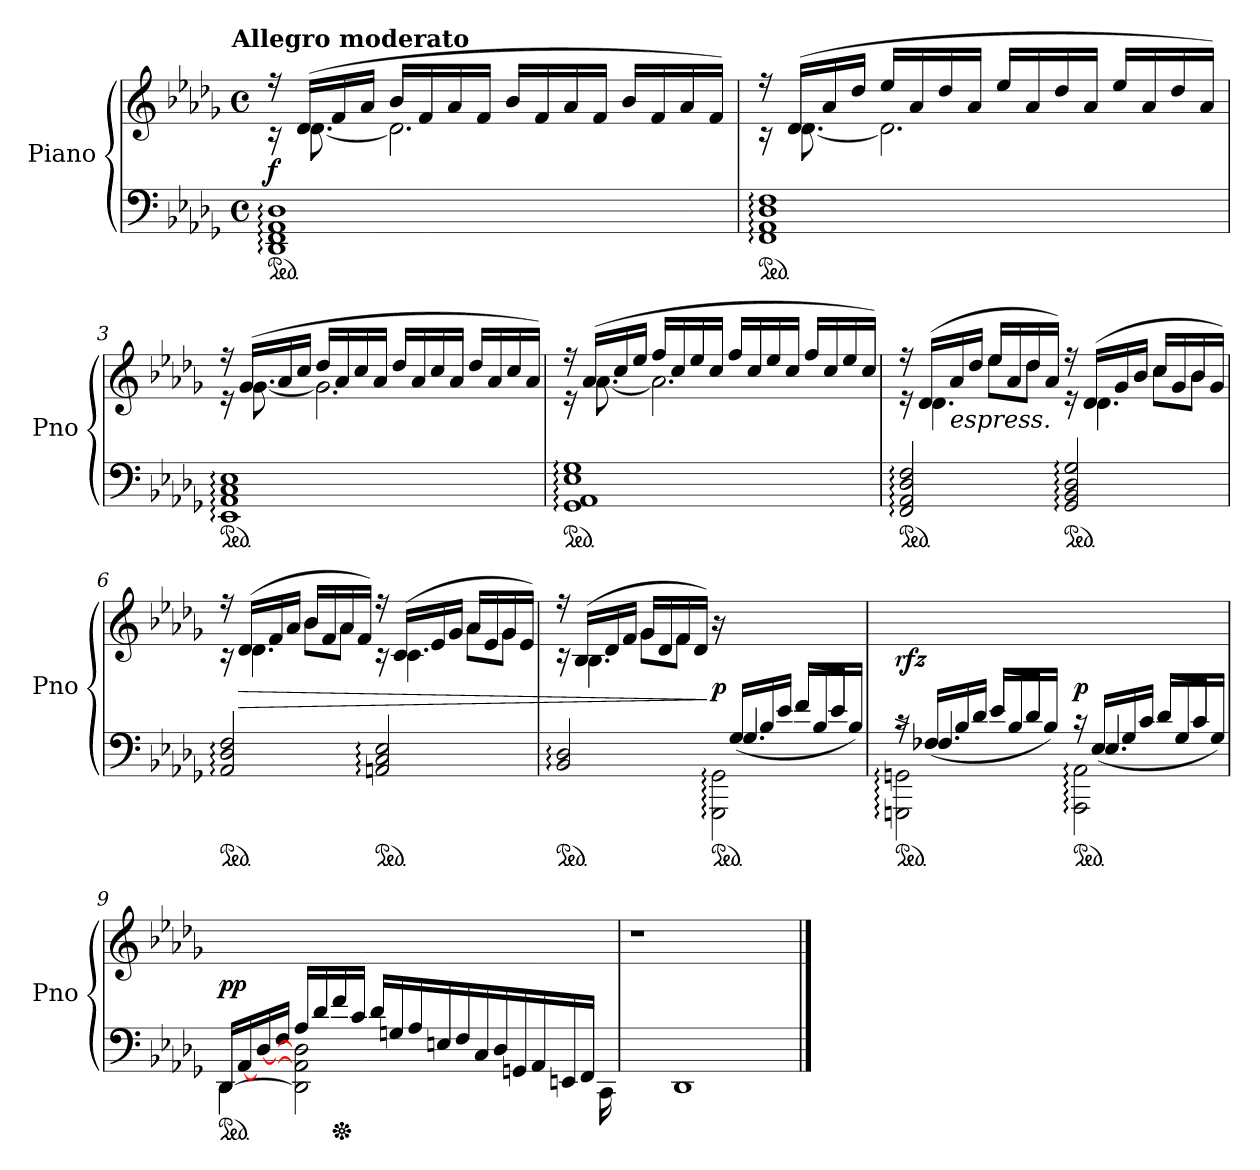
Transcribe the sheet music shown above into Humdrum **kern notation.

**kern	**kern	**dynam
*part1	*part1	*part1
*staff2	*staff1	*staff1/2
*I"Piano	*	*
*I'Pno	*	*
*clefF4	*clefG2	*
*k[b-e-a-d-g-]	*k[b-e-a-d-g-]	*
*D-:	*D-:	*
!!LO:TX:omd:t=Allegro moderato
*M4/4	*M4/4	*
*met(c)	*met(c)	*
*MM116	*MM116	*
=1	=1	=1
*	*^	*
*ped	*	*	*
1DD-: 1FF: 1AA-: 1D-:	16r	16r	f
.	(16d-LL	[8.d-	.
.	16f	.	.
.	16a-JJ	.	.
.	16b-LL	2.d-]	.
.	16f	.	.
.	16a-	.	.
.	16fJJ	.	.
.	16b-LL	.	.
.	16f	.	.
.	16a-	.	.
.	16fJJ	.	.
.	16b-LL	.	.
.	16f	.	.
.	16a-	.	.
.	16fJJ)	.	.
=2	=2	=2	=2
*ped	*	*	*
1FF: 1AA-: 1D-: 1F:	16r	16r	.
.	(16d-LL	[8.d-	.
.	16a-	.	.
.	16dd-JJ	.	.
.	16ee-LL	2.d-]	.
.	16a-	.	.
.	16dd-	.	.
.	16a-JJ	.	.
.	16ee-LL	.	.
.	16a-	.	.
.	16dd-	.	.
.	16a-JJ	.	.
.	16ee-LL	.	.
.	16a-	.	.
.	16dd-	.	.
.	16a-JJ)	.	.
=3	=3	=3	=3
*ped	*	*	*
1EE-: 1AA-: 1C: 1E-:	16r	16r	.
.	(16g-LL	[8.g-	.
.	16a-	.	.
.	16ccJJ	.	.
.	16dd-LL	2.g-]	.
.	16a-	.	.
.	16cc	.	.
.	16a-JJ	.	.
.	16dd-LL	.	.
.	16a-	.	.
.	16cc	.	.
.	16a-JJ	.	.
.	16dd-LL	.	.
.	16a-	.	.
.	16cc	.	.
.	16a-JJ)	.	.
=4	=4	=4	=4
*ped	*	*	*
1GG-: 1AA-: 1E-: 1G-:	16r	16r	.
.	(16a-LL	[8.a-	.
.	16cc	.	.
.	16ee-JJ	.	.
.	16ffLL	2.a-]	.
.	16cc	.	.
.	16ee-	.	.
.	16ccJJ	.	.
.	16ffLL	.	.
.	16cc	.	.
.	16ee-	.	.
.	16ccJJ	.	.
.	16ffLL	.	.
.	16cc	.	.
.	16ee-	.	.
.	16ccJJ)	.	.
=5	=5	=5	=5
*ped	*	*	*
2FF: 2AA-: 2D-: 2F:	16r	16r	.
!	!	!LO:N:vis=4.	!
.	(16d-LL	8.d-	.
!	!LO:TX:b:i:t=espress.	!	!
.	16a-	.	.
.	16dd-JJ	.	.
.	16ee-LL	8ee-L	.
.	16a-	.	.
.	16dd-	8dd-J	.
.	16a-JJ)	.	.
*ped	*	*	*
2GG-: 2BB-: 2D-: 2G-:	16r	16r	.
!	!	!LO:N:vis=4.	!
.	(16d-LL	8.d-	.
.	16g-	.	.
.	16b-JJ	.	.
.	16ccLL	8ccL	.
.	16g-	.	.
.	16b-	8b-J	.
.	16g-JJ)	.	.
=6	=6	=6	=6
*ped	*	*	*
2AA-: 2D-: 2F:	16r	16r	.
!	!	!LO:N:vis=4.	!
.	(16d-LL	8.d-	>
.	16f	.	.
.	16a-JJ	.	.
.	16b-LL	8b-L	.
.	16f	.	.
.	16a-	8a-J	.
.	16fJJ)	.	.
*ped	*	*	*
2AAn: 2C: 2E-:	16r	16r	.
!	!	!LO:N:vis=4.	!
.	(16cLL	8.c	.
.	16e-	.	.
.	16g-JJ	.	.
.	16a-LL	8a-L	.
.	16e-	.	.
.	16g-	8g-J	.
.	16e-JJ)	.	.
=7	=7	=7	=7
*^	*	*	*
*	*^	*	*	*
*ped	*	*	*	*	*
2BB-: 2D-:	2ryy	2ryy	16r	16r	.
!	!	!	!	!LO:N:vis=4.	!
.	.	.	(16B-LL	8.B-	.
.	.	.	16d-	.	.
.	.	.	16fJJ	.	.
.	.	.	16g-LL	8g-L	.
.	.	.	16d-	.	.
.	.	.	16f	8fJ	.
.	.	.	16d-JJ)	.	.
*ped	*	*	*	*	*
2GGG-:\ 2GG-:\	16ryy	16ryy	16r	2ryy	] p
!	!	!LO:N:vis=4.	!	!	!
.	(>16G-/LL	8.G-	8.ryy	.	.
.	16B-	.	.	.	.
.	16e-JJ	.	.	.	.
.	16f/LL	8fL	4ryy	.	.
.	16B-	.	.	.	.
.	16e-	8e-J	.	.	.
.	16B-JJ)	.	.	.	.
=8	=8	=8	=8	=8	=8
*ped	*	*	*	*	*
2GGGn:^<\ 2GGn:^<\	16ryy	16rc	1ryy	2ryy	rfz
!	!	!LO:N:vis=4.	!	!	!
.	(>16F-X/LL	8.F-X	.	.	.
.	16B-	.	.	.	.
.	16d-JJ	.	.	.	.
.	16e-/LL	8e-L	.	.	.
.	16B-	.	.	.	.
.	16d-	8d-J	.	.	.
.	16B-JJ)	.	.	.	.
*ped	*	*	*	*	*
2AAA-:\ 2AA-:\	16ryy	16rc	.	2ryy	p
!	!	!LO:N:vis=4.	!	!	!
.	(>16E-/LL	8.E-	.	.	.
.	16G-	.	.	.	.
.	16cJJ	.	.	.	.
.	16d-/LL	8d-L	.	.	.
.	16G-	.	.	.	.
.	16c	8cJ	.	.	.
.	16G-JJ)	.	.	.	.
*	*v	*v	*	*	*
*	*	*v	*v	*
=9	=9	=9	=9
*ped	*	*	*
[4DD-\	16DD-/LL	1ryy	pp
.	[16AA-/	.	.
.	[16D-/	.	.
.	16F/JJ	.	.
16A-LL	2DD-] 2AA-] 2D-]	.	.
16d-	.	.	.
*Xped	*	*	*
16f	.	.	.
16cJJ	.	.	.
16d-LL	.	.	.
16Gn	.	.	.
16A-	.	.	.
16En	.	.	.
16F	4ryy	.	.
16C	.	.	.
16D-	.	.	.
16GGn	.	.	.
16AA-	4ryy	4ryy	.
16EEn	.	.	.
16FFJJ	.	.	.
16CC\	.	.	.
*v	*v	*	*
=10	=10	=10
4ryy	1r	.
1DD-	.	.
.	4ryy	.
==	==	==
*-	*-	*-
